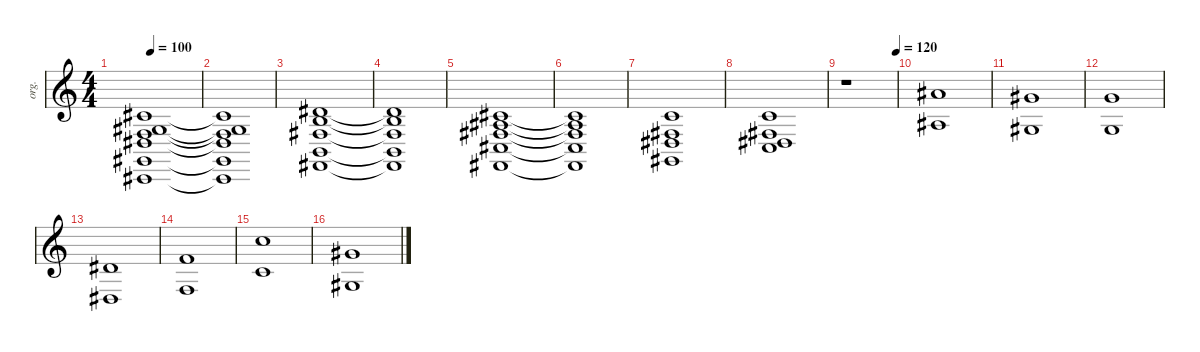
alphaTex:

\defaultSystemsLayout 4
\hideDynamics
\bracketExtendMode nobrackets
\otherSystemsTrackNameOrientation horizontal
\track ("T. Rogers Keys 1" "org.") {instrument churchorgan}
\staff {score}
\tuning (Db4 Ab3 E3 B2 Gb2 Db2)
\ts (4 4)
\tempo 100
\clef g2
\ks c
(0.1{acc #} 0.2{acc #} 1.3 4.4{acc #} 2.5{acc #} 0.6{acc #}).1{dy mf beam Up} |
(0.1{t acc #} 0.2{t acc #} 1.3{t} 4.4{t acc #} 2.5{t acc #} 0.6{t acc #}).1{dy f beam Up} |
(2.1{acc #} 3.2 2.3{acc #} 0.4 0.5{acc #}).1{dy mf beam Up} |
(2.1{t acc #} 3.2{t} 2.3{t acc #} 0.4{t} 0.5{t acc #}).1{dy f beam Up} |
(0.1{acc #} 2.2{acc #} 2.3{acc #} 2.4{acc #} 0.5{acc #}).1{dy mf beam Up} |
(0.1{t acc #} 2.2{t acc #} 2.3{t acc #} 2.4{t acc #} 0.5{t acc #}).1{dy f beam Up} |
(8.3 7.4{acc #} 9.5{acc #} 7.6{acc #}).1{dy mf beam Up} |
(8.3 7.4{acc #} 9.5{acc #} 11.6).1{beam Up} |
\tempo (120 1)
r.1{beam Down} |
(9.1{acc #} 6.3{acc #}).1{dy f instrument synthstrings1 beam Up} |
(7.1{acc #} 4.3{acc #}).1{beam Up} |
(6.1 3.3).1{beam Up} |
(2.1{acc #} 4.4{acc #}).1{beam Up} |
(9.2 6.4).1{beam Up} |
(11.1 8.3).1{beam Up} |
(7.1{acc #} 4.3{acc #}).1{beam Up}
